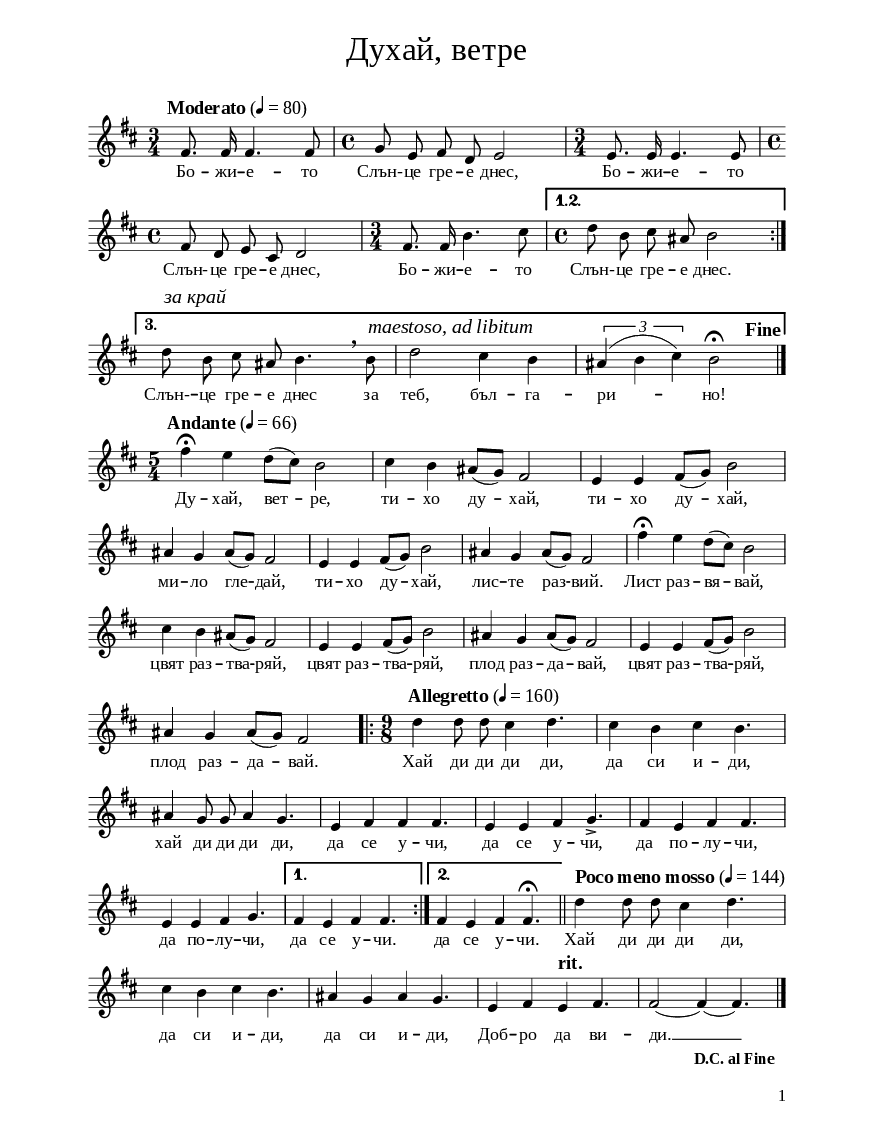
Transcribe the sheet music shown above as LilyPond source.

\version "2.24.3"

\include "include/globals.ily"

\bookpart {
  \label #'ref136
  \tocItem \markup "Духай, ветре"
  \paper {
    print-all-headers = ##t
    print-page-number = ##t
    print-first-page-number = ##t

    % put page numbers on the bottom
    oddHeaderMarkup = \markup ""
    evenHeaderMarkup = \markup ""
    oddFooterMarkup = \markup
    \fill-line {
      ""
      \if \should-print-page-number \fromproperty #'page:page-number-string
    }
    evenFooterMarkup = \markup
    \fill-line {
      \if \should-print-page-number \fromproperty #'page:page-number-string
      ""
    }

    left-margin = 1.5\cm
    right-margin = 1.5\cm
    top-margin = 1.6\cm
    bottom-margin = 1.2\cm
    ragged-bottom = ##t % do not spread the staves to fill the whole vertical space

    % change distance between staves
    system-system-spacing =
    #'((basic-distance . 8.5)
       (minimum-distance . 6)
       (padding . 1)
       (stretchability . 12))
  }
  \score {
    \include "include/score-layout.ily"

    \new Voice \relative c' {
      \clef treble
      \key b \minor
      \time 3/4
      \tempoFunc "Moderato" 4 "80"
      \autoBeamOff

      \repeat volta 3 {
        fis8.  fis16  fis4.  fis8 | % 2
        \time 4/4  | % 2
        g8  e8  fis8  d8  e2
        | % 3
        \time 3/4  | % 3
        e8.  e16  e4.  e8 \break | % 4
        \time 4/4  | % 4
        fis8  d8  e8  cis8
        d2 | % 5
        \time 3/4  | % 5
        fis8.  fis16  b4.  cis8
        \time 4/4 |
      }
      \alternative {
        {
          d8  b8  cis8 ais8  b2 | \break
        }
        {
          d8 \mark \markup \italic {"за край"}   b8 cis8  ais8  b4. \breathe b8 |
          \mark \markup \huge\italic {"                      maestoso, ad libitum"}
          d2 cis4 b4 |


          \tweak direction #up \times 2/3 {
            \once \override Slur.positions = #'(1 . 1)
            \once \override Slur.height-limit = #5.91
            ais4 (  b4  cis4 )
          }
          \once \override Score.MetronomeMark.outside-staff-priority = #599
          \once \override Score.MetronomeMark.X-extent=#'(-3.5 . 0)
          \tempo "Fine" b2 ^\fermata
        }
      } \break  \bar "|."

      \once \override Staff.TimeSignature.break-visibility = ##(#f #t #t)
      \time 5/4 \tempoFunc "Andante" 4 "66" fis'4 ^\fermata
      e4  d8 [ ( cis8 ) ] b2 |
      cis4  b4  ais8 ( [  g8 ) ]  fis2 |
      e4  e4 fis8 ( [  g8 ) ] b2 | \break
      ais4 g4  ais8 ( [  g8 ) ]  fis2 |
      e4 e4  fis8 ( [  g8 ) ]  b2 |
      ais4  g4  ais8 ( [  g8 ) ]  fis2 |
      fis'4 ^\fermata  e4  d8 ( [
      cis8 ) ]  b2 | \break
      cis4 b4  ais8 ( [  g8 ) ]  fis2 |
      e4 e4  fis8 ( [  g8 ) ] b2 |
      ais4  g4  ais8 ( [  g8 ) ]  fis2 |
      e4  e4  fis8 ( [  g8 ) ] b2 | \break
      ais4  g4  ais8 ( [  g8 ) ]  fis2 |
      \repeat volta 2 {
        \time 9/8 \tempoFunc "  Allegretto" 4 "160"  d'4
        d8  d8  cis4 d4. |
        cis4  b4  cis4 b4. | \break
        ais4  g8  g8 ais4  g4. |
        e4 fis4 fis4  fis4. |
        e4  e4  fis4 g4. -> |
        fis4  e4  fis4 fis4. \break
        e4  e4  fis4  g4.
      }

      \alternative {
        {
          fis4  e4  fis4  fis4.
        }
        {
          fis4  e4  fis4  fis4.^\fermata \bar "||"
        }
      }

      \tempoFunc "Poco meno mosso" 4 "144" d'4 d8 d8 cis4 d4. | \break
      cis4  b4
      cis4  b4.  ais4  g4  ais4
      g4.  e4   fis4
      \tempo "rit." e4  fis4.
      fis2 ~  fis4 ~ fis4.\break  \bar "|."
    }

    \addlyrics {
      Бо -- жи -- е -- то "Слън-" -- це гре --
      е днес, Бо -- жи -- е -- то "Слън-" --
      це гре -- е днес, Бо -- жи -- е --
      то "Слън-"  -- це гре -- е днес. "Слън-"
      -- це гре -- е днес за теб, бъл --
      га -- ри  --  но! Ду -- хай, вет
      -- ре, ти -- хо ду -- хай, ти
      -- хо ду -- хай, ми -- ло гле
      -- дай, ти -- хо ду -- хай,
      лис -- те раз -- вий. Лист раз
      -- вя -- вай, цвят раз -- тва
      -- ряй, цвят раз -- тва --
      ряй, плод раз -- да -- вай,
      цвят раз -- тва -- ряй, плод
      раз -- да -- вай. Хай ди ди ди
      ди, да си и -- ди, хай ди ди ди
      ди, да се у -- чи, да се у -- чи,
      да по -- лу -- чи, да по -- лу --
      чи, да се у -- чи. да се у -- чи.
      Хай ди ди ди ди, да си и -- ди,
      да си и -- ди, Доб -- ро да ви --
      ди. __
    }

    \header {
      title = \titleFunc "Духай, ветре" "Duhaj, vetre"
    }

    \midi{}

  } % score

  \markup \dc-one "D.C. al Fine"


} % bookpart
